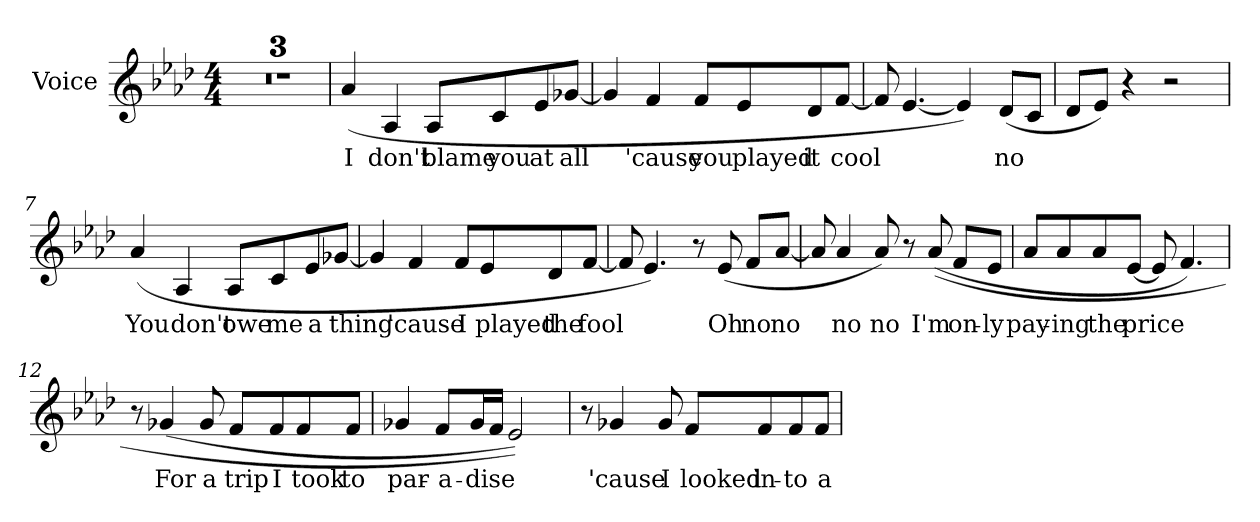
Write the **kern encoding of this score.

**kern	**text
*part1	*part1
*staff1	*staff1
*I"Voice	*
*I'Voice	*
!!LO:PB:g=z
*clefG2	*
*k[b-e-a-d-]	*
*A-:	*
*M4/4	*
=	=
1r;<	.
=1	=1
1r	.
=2	=2
1r	.
=3	=3
!	!LO:LY:b:color=#000000
(4a-i/	I
!	!LO:LY:b:color=#000000
4A-i/	don't
!	!LO:LY:b:color=#000000
8A-i/L	blame
!	!LO:LY:b:color=#000000
8ci/	you
!	!LO:LY:b:color=#000000
8e-i/	at
!	!LO:LY:b:color=#000000
[8g-Xi/J	all
=4	=4
4g-i/]	.
!	!LO:LY:b:color=#000000
4fi/	'cause
!	!LO:LY:b:color=#000000
8fi/L	you
!	!LO:LY:b:color=#000000
8e-i/	played
!	!LO:LY:b:color=#000000
8d-i/	it
!	!LO:LY:b:color=#000000
[8fi/J	cool
!!LO:LB:g=z
=5	=5
8fi/]	.
[4.e-i/	.
4e-i/])	.
!	!LO:LY:b:color=#000000
(8d-i/L	no
8ci/J	.
=6	=6
8d-i/L	.
8e-i/J)	.
4r	.
2r	.
=7	=7
!	!LO:LY:b:color=#000000
(4a-i/	You
!	!LO:LY:b:color=#000000
4A-i/	don't
!	!LO:LY:b:color=#000000
8A-i/L	owe
!	!LO:LY:b:color=#000000
8ci/	me
!	!LO:LY:b:color=#000000
8e-i/	a
!	!LO:LY:b:color=#000000
[8g-Xi/J	thing
=8	=8
4g-i/]	.
!	!LO:LY:b:color=#000000
4fi/	'cause
!	!LO:LY:b:color=#000000
8fi/L	I
!	!LO:LY:b:color=#000000
8e-i/	played
!	!LO:LY:b:color=#000000
8d-i/	the
!	!LO:LY:b:color=#000000
[8fi/J	fool
!!LO:LB:g=z
=9	=9
8fi/]	.
4.e-i/)	.
8r	.
!	!LO:LY:b:color=#000000
(8e-i/	Oh
!	!LO:LY:b:color=#000000
8fi/L	no
!	!LO:LY:b:color=#000000
[8a-i/J	no
=10	=10
8a-i/]	.
!	!LO:LY:b:color=#000000
4a-i/	no
!	!LO:LY:b:color=#000000
8a-i/)	no
8r	.
!	!LO:LY:b:color=#000000
((8a-i/	I'm
!	!LO:LY:b:color=#000000
8fi/L	on-
!	!LO:LY:b:color=#000000
8e-i/J	-ly
=11	=11
!	!LO:LY:b:color=#000000
8a-i/L	pay-
!	!LO:LY:b:color=#000000
8a-i/	-ing
!	!LO:LY:b:color=#000000
8a-i/	the
!	!LO:LY:b:color=#000000
[8e-i/J	price
8e-i/]	.
4.fi/)	.
=12	=12
8r	.
!	!LO:LY:b:color=#000000
(4g-Xi/	For
!	!LO:LY:b:color=#000000
8g-i/	a
!	!LO:LY:b:color=#000000
8fi/L	trip
!	!LO:LY:b:color=#000000
8fi/	I
!	!LO:LY:b:color=#000000
8fi/	took
!	!LO:LY:b:color=#000000
8fi/J	to
!!LO:LB:g=z
=13	=13
!	!LO:LY:b:color=#000000
4g-Xi/	par-
!	!LO:LY:b:color=#000000
8fi/L	-a-
!	!LO:LY:b:color=#000000
16g-i/L	-dise
16fi/JJ	.
2e-i/))	.
=14	=14
8r	.
!	!LO:LY:b:color=#000000
4g-Xi/	'cause
!	!LO:LY:b:color=#000000
8g-i/	I
!	!LO:LY:b:color=#000000
8fi/L	looked
!	!LO:LY:b:color=#000000
8fi/	in-
!	!LO:LY:b:color=#000000
8fi/	-to
!	!LO:LY:b:color=#000000
8fi/J	a
=	=
*-	*-
